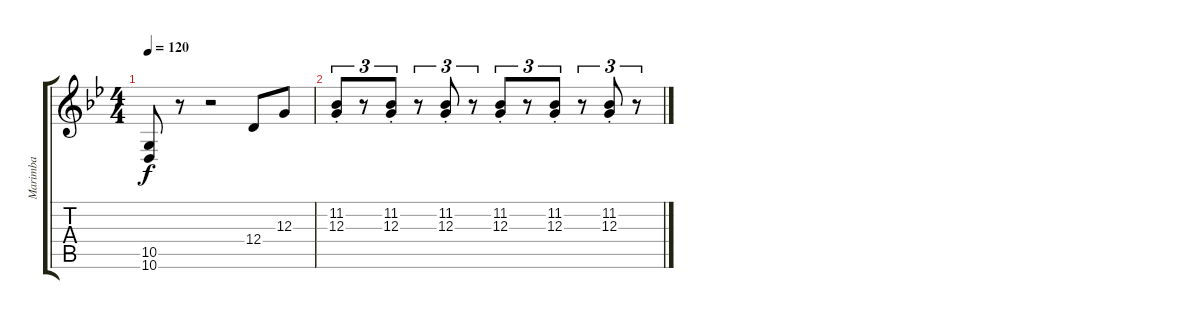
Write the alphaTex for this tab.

\track ("Marimba" "Marimba") {instrument marimba}
\staff {score tabs}
\tuning (E4 B3 G3 D3 A2 E2) {hide}
\ts (4 4)
\tempo 120
\clef g2
\ks gminor
(10.5 10.6).8{dy f} r.8 r.2 12.4.8 12.3.8 |
(11.2{st} 12.3{st}).8{tu (3 2)} r.8{tu (3 2)} (11.2{st} 12.3{st}).8{tu (3 2)} r.8{tu (3 2)} (11.2{st} 12.3{st}).8{tu (3 2)} r.8{tu (3 2)} (11.2{st} 12.3{st}).8{tu (3 2)} r.8{tu (3 2)} (11.2{st} 12.3{st}).8{tu (3 2)} r.8{tu (3 2)} (11.2{st} 12.3{st}).8{tu (3 2)} r.8{tu (3 2)}
